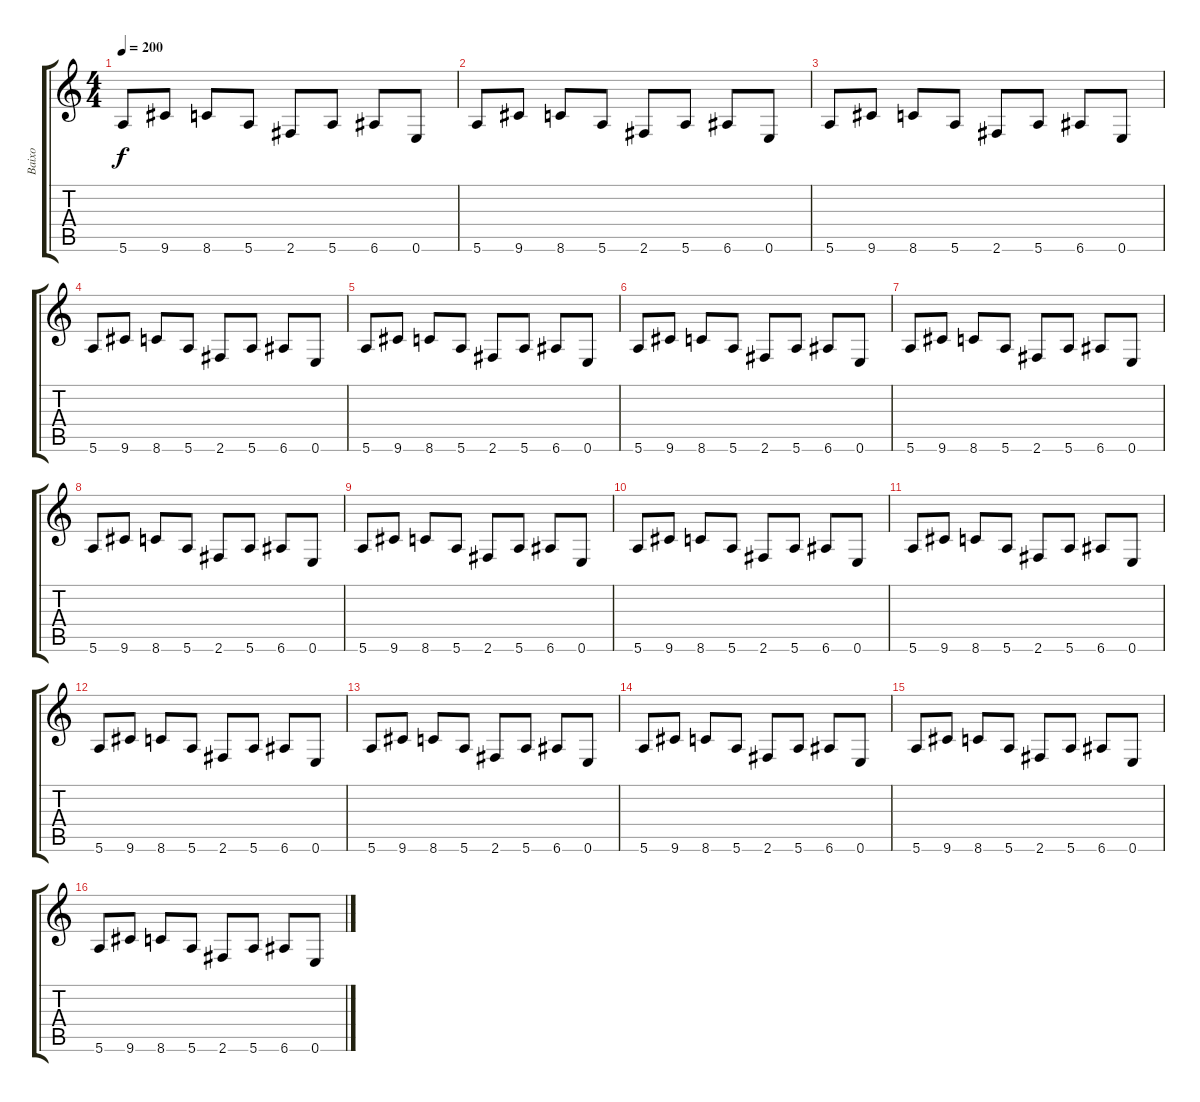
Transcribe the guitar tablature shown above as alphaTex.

\track ("Baixo" "Baixo") {instrument electricbassfinger}
\staff {score tabs}
\tuning (E4 B3 G3 D3 A2 E2) {hide}
\ts (4 4)
\tempo 200
\clef g2
\ks c
5.6.8{dy f} 9.6.8 8.6.8 5.6.8 2.6.8 5.6.8 6.6.8 0.6.8 |
5.6.8 9.6.8 8.6.8 5.6.8 2.6.8 5.6.8 6.6.8 0.6.8 |
5.6.8 9.6.8 8.6.8 5.6.8 2.6.8 5.6.8 6.6.8 0.6.8 |
5.6.8 9.6.8 8.6.8 5.6.8 2.6.8 5.6.8 6.6.8 0.6.8 |
5.6.8 9.6.8 8.6.8 5.6.8 2.6.8 5.6.8 6.6.8 0.6.8 |
5.6.8 9.6.8 8.6.8 5.6.8 2.6.8 5.6.8 6.6.8 0.6.8 |
5.6.8 9.6.8 8.6.8 5.6.8 2.6.8 5.6.8 6.6.8 0.6.8 |
5.6.8 9.6.8 8.6.8 5.6.8 2.6.8 5.6.8 6.6.8 0.6.8 |
5.6.8 9.6.8 8.6.8 5.6.8 2.6.8 5.6.8 6.6.8 0.6.8 |
5.6.8 9.6.8 8.6.8 5.6.8 2.6.8 5.6.8 6.6.8 0.6.8 |
5.6.8 9.6.8 8.6.8 5.6.8 2.6.8 5.6.8 6.6.8 0.6.8 |
5.6.8 9.6.8 8.6.8 5.6.8 2.6.8 5.6.8 6.6.8 0.6.8 |
5.6.8 9.6.8 8.6.8 5.6.8 2.6.8 5.6.8 6.6.8 0.6.8 |
5.6.8 9.6.8 8.6.8 5.6.8 2.6.8 5.6.8 6.6.8 0.6.8 |
5.6.8 9.6.8 8.6.8 5.6.8 2.6.8 5.6.8 6.6.8 0.6.8 |
5.6.8 9.6.8 8.6.8 5.6.8 2.6.8 5.6.8 6.6.8 0.6.8
